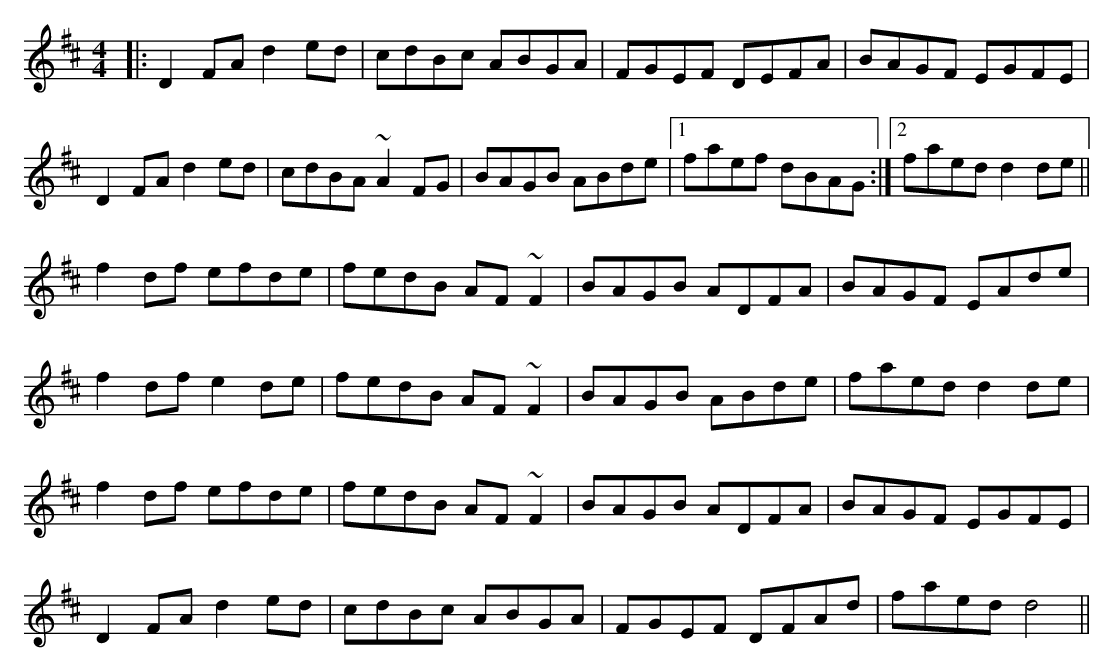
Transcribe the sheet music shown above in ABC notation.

X:1
M:4/4
K:D
|:D2FA d2ed|cdBc ABGA|FGEF DEFA|BAGF EGFE|
D2FA d2ed|cdBA ~A2 FG|BAGB ABde|1 faef dBAG:|2 faed d2 de||
f2df efde|fedB AF~F2|BAGB ADFA|BAGF EAde|
f2df e2de|fedB AF~F2|BAGB ABde|faed d2 de|
f2df efde|fedB AF~F2|BAGB ADFA|BAGF EGFE|
D2FA d2ed|cdBc ABGA|FGEF DFAd|faed d4||
